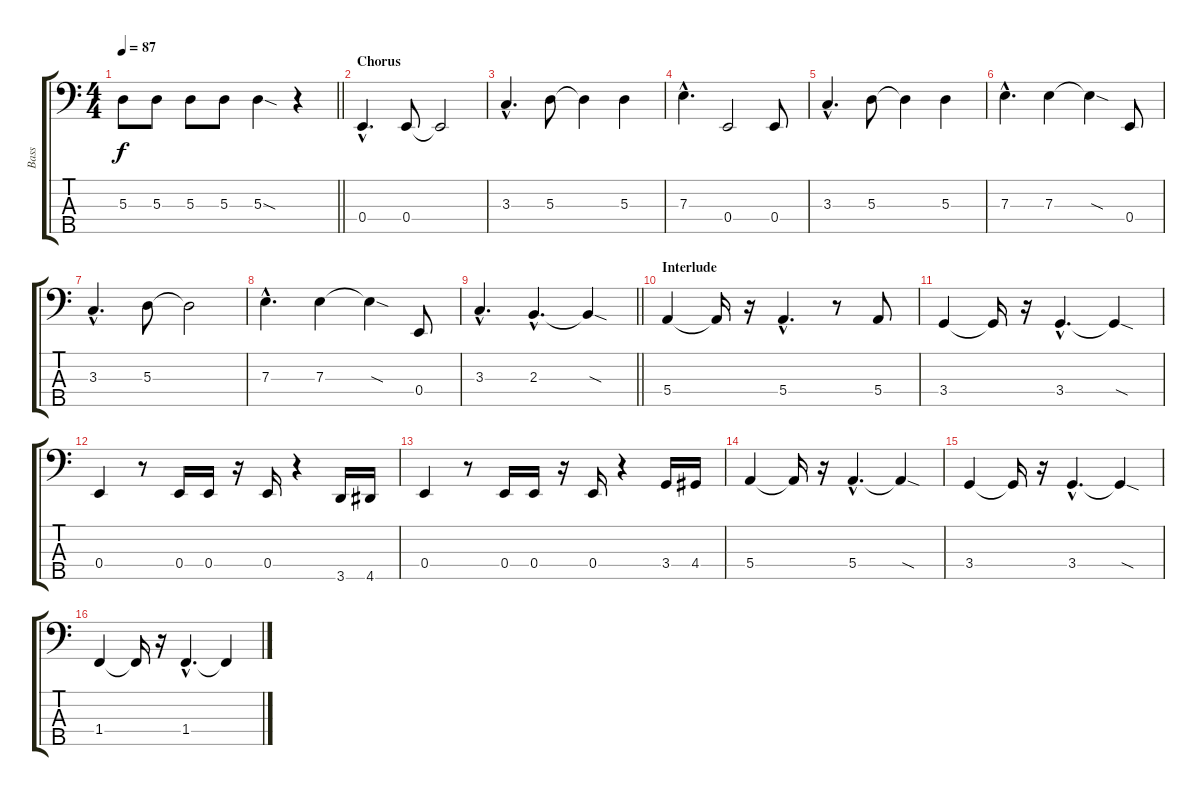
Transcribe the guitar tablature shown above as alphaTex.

\track ("Bass" "Bass") {instrument electricbassfinger}
\staff {score tabs}
\tuning (G2 D2 A1 E1 B0) {hide}
\ts (4 4)
\tempo 87
\clef f4
\barLineRight lightlight
\ks c
5.3.8{dy f} 5.3.8 5.3.8 5.3.8 5.3{sod}.4 r.4 |
\section ("" "Chorus")
0.4{hac}.4{d} 0.4.8 0.4{t}.2 |
3.3{hac}.4{d} 5.3.8 5.3{t}.4 5.3.4 |
7.3{hac}.4{d} 0.4.2 0.4.8 |
3.3{hac}.4{d} 5.3.8 5.3{t}.4 5.3.4 |
7.3{hac}.4{d} 7.3.4 7.3{sod t}.4 0.4.8 |
3.3{hac}.4{d} 5.3.8 5.3{t}.2 |
7.3{hac}.4{d} 7.3.4 7.3{sod t}.4 0.4.8 |
\barLineRight lightlight
3.3{hac}.4{d} 2.3{hac}.4{d} 2.3{sod t}.4 |
\section ("" "Interlude")
5.4.4 5.4{t}.16 r.16 5.4{hac}.4{d} r.8 5.4.8 |
3.4.4 3.4{t}.16 r.16 3.4{hac}.4{d} 3.4{sod t}.4 |
0.4.4 r.8 0.4.16 0.4.16 r.16 0.4.16 r.4 3.5.16 4.5.16 |
0.4.4 r.8 0.4.16 0.4.16 r.16 0.4.16 r.4 3.4.16 4.4.16 |
5.4.4 5.4{t}.16 r.16 5.4{hac}.4{d} 5.4{sod t}.4 |
3.4.4 3.4{t}.16 r.16 3.4{hac}.4{d} 3.4{sod t}.4 |
1.4.4 1.4{t}.16 r.16 1.4{hac}.4{d} 1.4{t}.4
